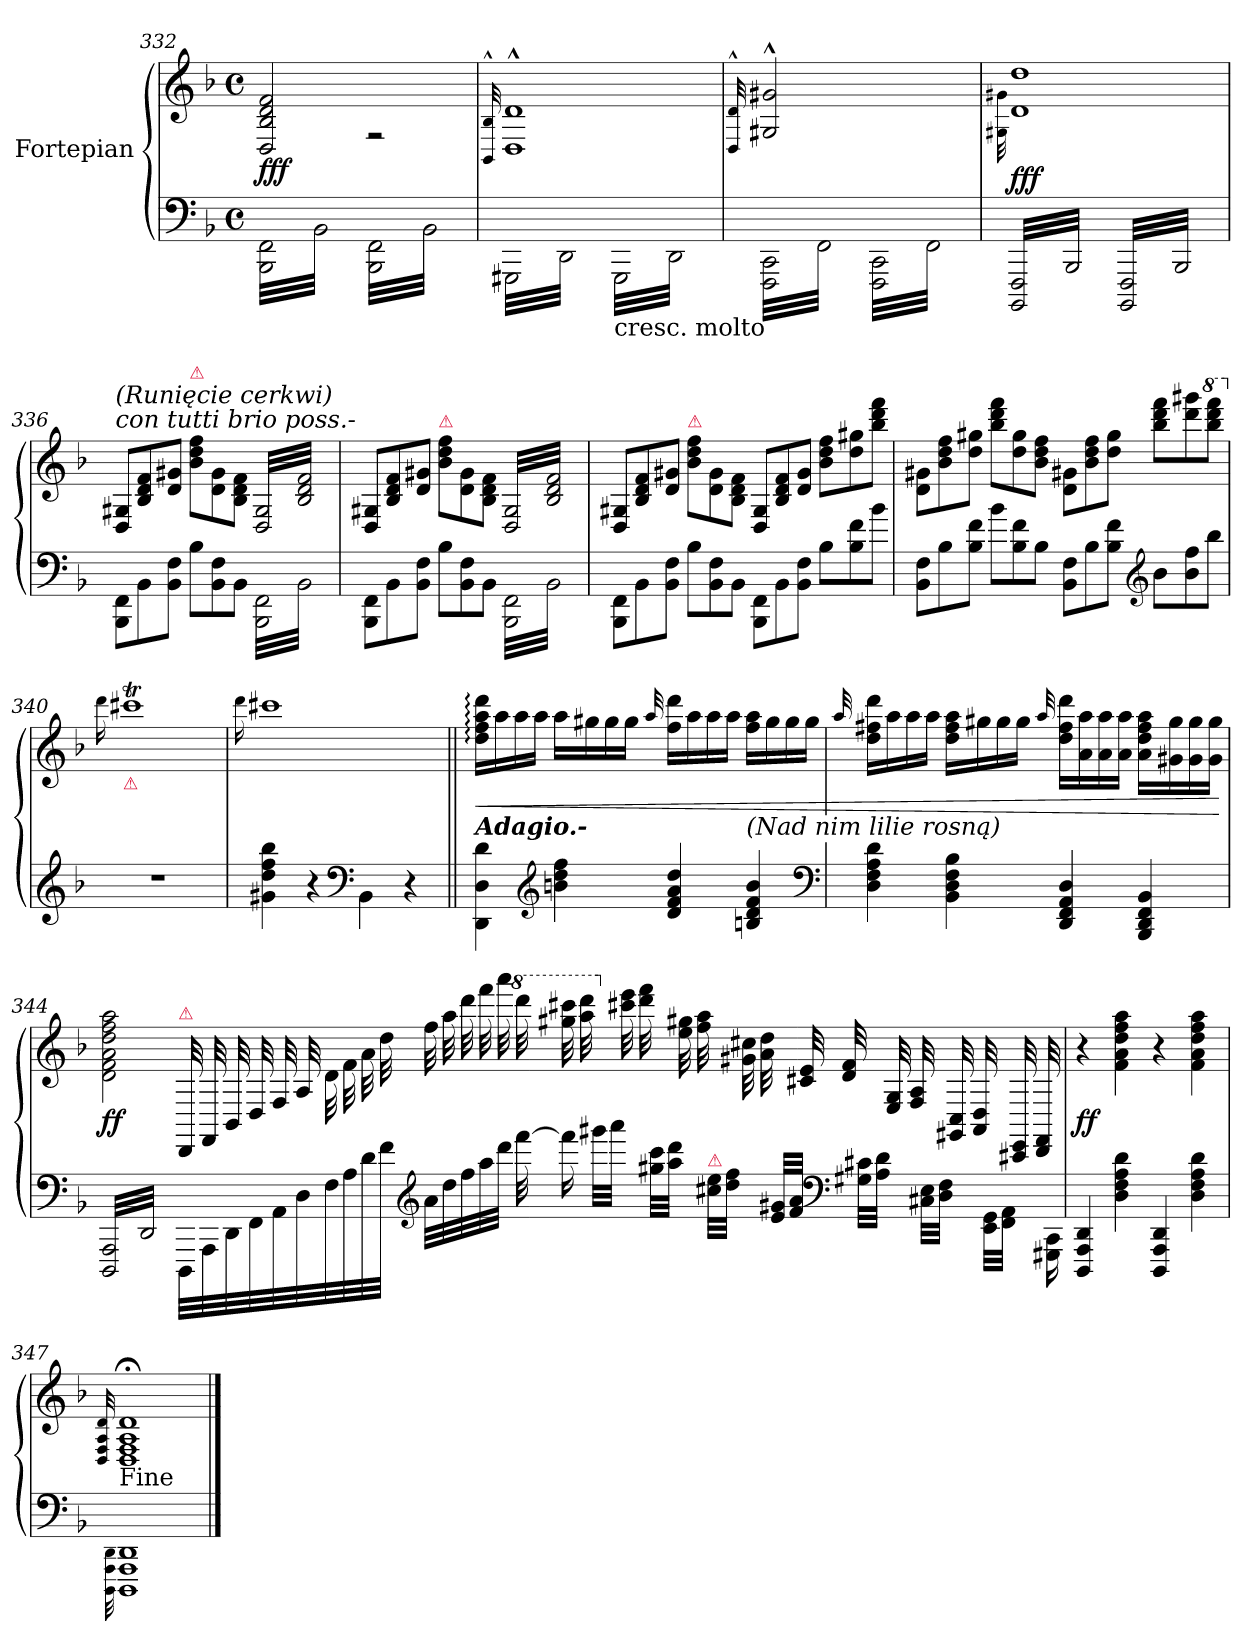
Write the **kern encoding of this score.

**kern	**kern	**dynam
*part1	*part1	*part1
*staff2	*staff1	*staff1/2
*I"Fortepian	*	*
*clefF4	*clefG2	*
*k[b-]	*k[b-]	*
*M4/4	*M4/4	*
*met(c)	*met(c)	*
=332	=332	=332
*tremolo	*	*
32BBB-\ 32FF\LLL	2D/ 2B-/ 2d/ 2f/	fff
32BB-\	.	.
32BBB-\ 32FF\	.	.
32BB-\	.	.
32BBB-\ 32FF\	.	.
32BB-\	.	.
32BBB-\ 32FF\	.	.
32BB-\	.	.
32BBB-\ 32FF\	.	.
32BB-\	.	.
32BBB-\ 32FF\	.	.
32BB-\	.	.
32BBB-\ 32FF\	.	.
32BB-\	.	.
32BBB-\ 32FF\	.	.
32BB-\JJJ	.	.
32BBB-\ 32FF\LLL	2rF	.
32BB-\	.	.
32BBB-\ 32FF\	.	.
32BB-\	.	.
32BBB-\ 32FF\	.	.
32BB-\	.	.
32BBB-\ 32FF\	.	.
32BB-\	.	.
32BBB-\ 32FF\	.	.
32BB-\	.	.
32BBB-\ 32FF\	.	.
32BB-\	.	.
32BBB-\ 32FF\	.	.
32BB-\	.	.
32BBB-\ 32FF\	.	.
32BB-\JJJ	.	.
=333	=333	=333
.	32qqBB-^^/ 32qqB-^^/	.
32GGG#X\LLL	1D^^/ 1d^^/	.
32DD\	.	.
32GGG#X\	.	.
32DD\	.	.
32GGG#X\	.	.
32DD\	.	.
32GGG#X\	.	.
32DD\	.	.
32GGG#X\	.	.
32DD\	.	.
32GGG#X\	.	.
32DD\	.	.
32GGG#X\	.	.
32DD\	.	.
32GGG#X\	.	.
32DD\JJJ	.	.
!LO:TX:b:t=cresc. molto	!	!
32GGG#\LLL	.	.
32DD\	.	.
32GGG#\	.	.
32DD\	.	.
32GGG#\	.	.
32DD\	.	.
32GGG#\	.	.
32DD\	.	.
32GGG#\	.	.
32DD\	.	.
32GGG#\	.	.
32DD\	.	.
32GGG#\	.	.
32DD\	.	.
32GGG#\	.	.
32DD\JJJ	.	.
=334	=334	=334
.	32qqD^^/ 32qqd^^/	.
32FFF\ 32CC\LLL	2G#X^^/ 2g#X^^/	.
32FF\	.	.
32FFF\ 32CC\	.	.
32FF\	.	.
32FFF\ 32CC\	.	.
32FF\	.	.
32FFF\ 32CC\	.	.
32FF\	.	.
32FFF\ 32CC\	.	.
32FF\	.	.
32FFF\ 32CC\	.	.
32FF\	.	.
32FFF\ 32CC\	.	.
32FF\	.	.
32FFF\ 32CC\	.	.
32FF\JJJ	.	.
32FFF\ 32CC\LLL	2ryy	.
32FF\	.	.
32FFF\ 32CC\	.	.
32FF\	.	.
32FFF\ 32CC\	.	.
32FF\	.	.
32FFF\ 32CC\	.	.
32FF\	.	.
32FFF\ 32CC\	.	.
32FF\	.	.
32FFF\ 32CC\	.	.
32FF\	.	.
32FFF\ 32CC\	.	.
32FF\	.	.
32FFF\ 32CC\	.	.
32FF\JJJ	.	.
=335	=335	=335
.	32qqG#X\ 32qqg#X\	.
32BBBB-/ 32FFF/LLL	1d 1dd	fff
32BBB-/	.	.
32BBBB-/ 32FFF/	.	.
32BBB-/	.	.
32BBBB-/ 32FFF/	.	.
32BBB-/	.	.
32BBBB-/ 32FFF/	.	.
32BBB-/	.	.
32BBBB-/ 32FFF/	.	.
32BBB-/	.	.
32BBBB-/ 32FFF/	.	.
32BBB-/	.	.
32BBBB-/ 32FFF/	.	.
32BBB-/	.	.
32BBBB-/ 32FFF/	.	.
32BBB-/JJJ	.	.
32BBBB-/ 32FFF/LLL	.	.
32BBB-/	.	.
32BBBB-/ 32FFF/	.	.
32BBB-/	.	.
32BBBB-/ 32FFF/	.	.
32BBB-/	.	.
32BBBB-/ 32FFF/	.	.
32BBB-/	.	.
32BBBB-/ 32FFF/	.	.
32BBB-/	.	.
32BBBB-/ 32FFF/	.	.
32BBB-/	.	.
32BBBB-/ 32FFF/	.	.
32BBB-/	.	.
32BBBB-/ 32FFF/	.	.
32BBB-/JJJ	.	.
*Xtremolo	*	*
=336	=336	=336
*Xtuplet	*Xtuplet	*
!	!LO:TX:a:i:t=con tutti brio poss.-	!
!	!LO:TX:a:i:t=(Runięcie cerkwi)	!
12BBB-\ 12FF\L	12D/ 12G#X/L	.
.	.	.
.	.	.
12BB-\	12B-/ 12d/ 12f/	.
.	.	.
.	.	.
.	.	.
12BB-\ 12F\J	12d/ 12g#X/J	.
.	.	.
.	.	.
!	!LO:TX:a:color=crimson:t=⚠	!
12B-\L	12b-\ 12dd\ 12ff\L	.
12BB-\ 12F\	12d\ 12g#\	.
12BB-\J	12B-/ 12d/ 12f/J	.
*tremolo	*	*
*	*tremolo	*
32BBB-\ 32FF\LLL	32D/ 32G#/LLL	.
32BB-\	32B-/ 32d/ 32f/	.
32BBB-\ 32FF\	32D/ 32G#/	.
32BB-\	32B-/ 32d/ 32f/	.
32BBB-\ 32FF\	32D/ 32G#/	.
32BB-\	32B-/ 32d/ 32f/	.
32BBB-\ 32FF\	32D/ 32G#/	.
32BB-\	32B-/ 32d/ 32f/	.
32BBB-\ 32FF\	32D/ 32G#/	.
32BB-\	32B-/ 32d/ 32f/	.
32BBB-\ 32FF\	32D/ 32G#/	.
32BB-\	32B-/ 32d/ 32f/	.
32BBB-\ 32FF\	32D/ 32G#/	.
32BB-\	32B-/ 32d/ 32f/	.
32BBB-\ 32FF\	32D/ 32G#/	.
32BB-\JJJ	32B-/ 32d/ 32f/JJJ	.
*	*Xtremolo	*
*Xtremolo	*	*
=337	=337	=337
12BBB-\ 12FF\L	12D/ 12G#X/L	.
.	.	.
.	.	.
12BB-\	12B-/ 12d/ 12f/	.
.	.	.
.	.	.
.	.	.
12BB-\ 12F\J	12d/ 12g#X/J	.
.	.	.
.	.	.
!	!LO:TX:a:color=crimson:t=⚠	!
12B-\L	12b-\ 12dd\ 12ff\L	.
12BB-\ 12F\	12d\ 12g#\	.
12BB-\J	12B-/ 12d/ 12f/J	.
*tremolo	*	*
*	*tremolo	*
32BBB-\ 32FF\LLL	32D/ 32G#/LLL	.
32BB-\	32B-/ 32d/ 32f/	.
32BBB-\ 32FF\	32D/ 32G#/	.
32BB-\	32B-/ 32d/ 32f/	.
32BBB-\ 32FF\	32D/ 32G#/	.
32BB-\	32B-/ 32d/ 32f/	.
32BBB-\ 32FF\	32D/ 32G#/	.
32BB-\	32B-/ 32d/ 32f/	.
32BBB-\ 32FF\	32D/ 32G#/	.
32BB-\	32B-/ 32d/ 32f/	.
32BBB-\ 32FF\	32D/ 32G#/	.
32BB-\	32B-/ 32d/ 32f/	.
32BBB-\ 32FF\	32D/ 32G#/	.
32BB-\	32B-/ 32d/ 32f/	.
32BBB-\ 32FF\	32D/ 32G#/	.
32BB-\JJJ	32B-/ 32d/ 32f/JJJ	.
*	*Xtremolo	*
*Xtremolo	*	*
=338	=338	=338
12BBB-\ 12FF\L	12D/ 12G#X/L	.
.	.	.
.	.	.
12BB-\	12B-/ 12d/ 12f/	.
.	.	.
.	.	.
.	.	.
12BB-\ 12F\J	12d/ 12g#X/J	.
.	.	.
.	.	.
!	!LO:TX:a:color=crimson:t=⚠	!
12B-\L	12b-\ 12dd\ 12ff\L	.
12BB-\ 12F\	12d\ 12g#\	.
12BB-\J	12B-/ 12d/ 12f/J	.
12BBB-\ 12FF\L	12D/ 12G#/L	.
12BB-\	12B-/ 12d/ 12f/	.
12BB-\ 12F\J	12d/ 12g#/J	.
12B-\L	12b-\ 12dd\ 12ff\L	.
12B-\ 12f\	12dd\ 12gg#X\	.
12b-\J	12bb-\ 12ddd\ 12fff\J	.
=339	=339	=339
12BB-\ 12F\L	12d\ 12g#X\L	.
12B-\	12b-\ 12dd\ 12ff\	.
12B-\ 12f\J	12dd\ 12gg#X\J	.
12b-\L	12bb-\ 12ddd\ 12fff\L	.
12B-\ 12f\	12dd\ 12gg#\	.
12B-\J	12b-\ 12dd\ 12ff\J	.
12BB-\ 12F\L	12d\ 12g#X\L	.
12B-\	12b-\ 12dd\ 12ff\	.
12B-\ 12f\J	12dd\ 12gg#\J	.
*clefG2	*	*
12b-\L	12bb-\ 12ddd\ 12fff\L	.
12b-\ 12ff\	12ddd\ 12ggg#X\	.
*	*8va	*
12bb-\J	12bbb-\ 12dddd\ 12ffff\J	.
=340	=340	=340
*	*X8va	*
.	16qqddd\	.
!	!LO:TX:b:i:color=crimson:t=⚠	!
1r	1ccc#Xt	pp. subito
=341	=341	=341
.	16qqddd\	.
4g#X\ 4dd\ 4ff\ 4bb-\	1ccc#XTTTt	.
4r	.	.
*clefF4	*	*
4BB-\	.	.
4r	.	.
=342||	=342||	=342||
!LO:TX:a:Bi:t=Adagio.-	!	!
4DD\ 4D\ 4d\	16dd:\ 16ff:\ 16aa:\ 16ddd:\LL	<
.	16aa\	.
.	16aa\	.
.	16aa\JJ	.
*clefG2	*	*
4bn\ 4dd\ 4ff\	16aa\LL	.
.	16gg#X\	.
.	16gg#\	.
.	16gg#\JJ	.
.	32qqaa/	.
4d/ 4f/ 4a/ 4dd/	16ff\ 16ddd\LL	.
.	16aa\	.
.	16aa\	.
.	16aa\JJ	.
!LO:TX:a:i:t=(Nad nim lilie rosną)	!	!
4Bn/ 4d/ 4f/ 4b/	16ff\ 16aa\LL	.
.	16gg#\	.
.	16gg#\	.
.	16gg#\JJ	.
*clefF4	*	*
=343	=343	=343
.	32qqaa/	.
4D\ 4F\ 4A\ 4d\	16dd\ 16ff#X\ 16ddd\LL	.
.	16aa\	.
.	16aa\	.
.	16aa\JJ	.
4BB-\ 4D\ 4F\ 4B-\	16dd\ 16ff#\ 16aa\LL	.
.	16gg#X\	.
.	16gg#\	.
.	16gg#\JJ	.
.	32qqaa/	.
4DD/ 4FF/ 4AA/ 4D/	16dd\ 16ff#\ 16ddd\LL	.
.	16a\ 16aa\	.
.	16a\ 16aa\	.
.	16a\ 16aa\JJ	.
4BBB-/ 4DD/ 4FF/ 4BB-/	16a\ 16dd\ 16ff#\ 16aa\LL	.
.	16g#X\ 16gg#\	.
.	16g#\ 16gg#\	.
.	16g#\ 16gg#\JJ	.
.	.	[
=344	=344	=344
*tremolo	*	*
32DDD/ 32AAA/LLL	2d\ 2f\ 2a\ 2dd\ 2ff\ 2aa\	ff
32DD/	.	.
32DDD/ 32AAA/	.	.
32DD/	.	.
32DDD/ 32AAA/	.	.
32DD/	.	.
32DDD/ 32AAA/	.	.
32DD/	.	.
32DDD/ 32AAA/	.	.
32DD/	.	.
32DDD/ 32AAA/	.	.
32DD/	.	.
32DDD/ 32AAA/	.	.
32DD/	.	.
32DDD/ 32AAA/	.	.
32DD/JJJ	.	.
*Xtremolo	*	*
!	!LO:TX:a:color=crimson:t=⚠	!
32DDD\LLL	32DD/	.
32AAA\	32FF/	.
32DD\	32BB-/	.
32FF\	32D/	.
32AA\	32F/	.
32D\	32A/	.
32F\	32d\	.
32A\	32f\	.
32d\	32a\	.
32f\JJJ	32dd\	.
*clefG2	*	*
32a\LLL	32ff\	.
32dd\	32aa\	.
32ff\	32ddd\	.
32aa\	32fff\	.
32ddd\JJJ	32aaa\	.
*	*8va	*
[32fff\	32dddd\	.
=345-	=345-	=345-
16fff\]	32ggg#X\ 32cccc#X\	.
.	32aaa\ 32dddd\	.
*	*X8va	*
32ggg#X\LLL	16ryy	.
32aaa\JJJ	.	.
16ryy	32ccc#X\ 32eee\	.
.	32ddd\ 32fff\	.
32gg#X\ 32ccc\LLL	16ryy	.
32aa\ 32ddd\JJJ	.	.
16ryy	32ee\ 32gg#X\	.
.	32ff\ 32aa\	.
!LO:TX:a:color=crimson:t=⚠	!	!
32cc#X\ 32ee\LLL	16ryy	.
32dd\ 32ff\JJJ	.	.
16ryy	32g#X\ 32cc#X\	.
.	32a\ 32dd\	.
32e/ 32g#X/LLL	16ryy	.
32f/ 32a/JJJ	.	.
16ryy	32c#X/ 32e/	.
.	32d/ 32f/	.
*clefF4	*	*
32G#X\ 32c#X\LLL	16ryy	.
32A\ 32d\JJJ	.	.
16ryy	32E/ 32G/	.
.	32F/ 32A/	.
32C#X\ 32E\LLL	16ryy	.
32D\ 32F\JJJ	.	.
16ryy	32GG#X/ 32C/	.
.	32AA/ 32D/	.
32EE\ 32GG\LLL	16ryy	.
32FF\ 32AA\JJJ	.	.
16ryy	32CC#X/ 32EE/	.
.	32DD/ 32FF/	.
16GGG#X\ 16CC\	16ryy	.
=346	=346	=346
4DDD/ 4AAA/ 4DD/	4r	ff
4D\ 4F\ 4A\ 4d\	4f\ 4a\ 4dd\ 4ff\ 4aa\	.
4DDD/ 4AAA/ 4DD/	4r	.
4D\ 4F\ 4A\ 4d\	4f\ 4a\ 4dd\ 4ff\ 4aa\	.
=347	=347	=347
32qqDDD\ 32qqAAA\ 32qqDD\	32qqD/ 32qqF/ 32qqA/ 32qqd/	.
!	!LO:TX:b:t=Fine	!
1DDD\ 1AAA\ 1DD\	1D;</ 1F;</ 1A;</ 1d;</	.
==	==	==
*-	*-	*-
